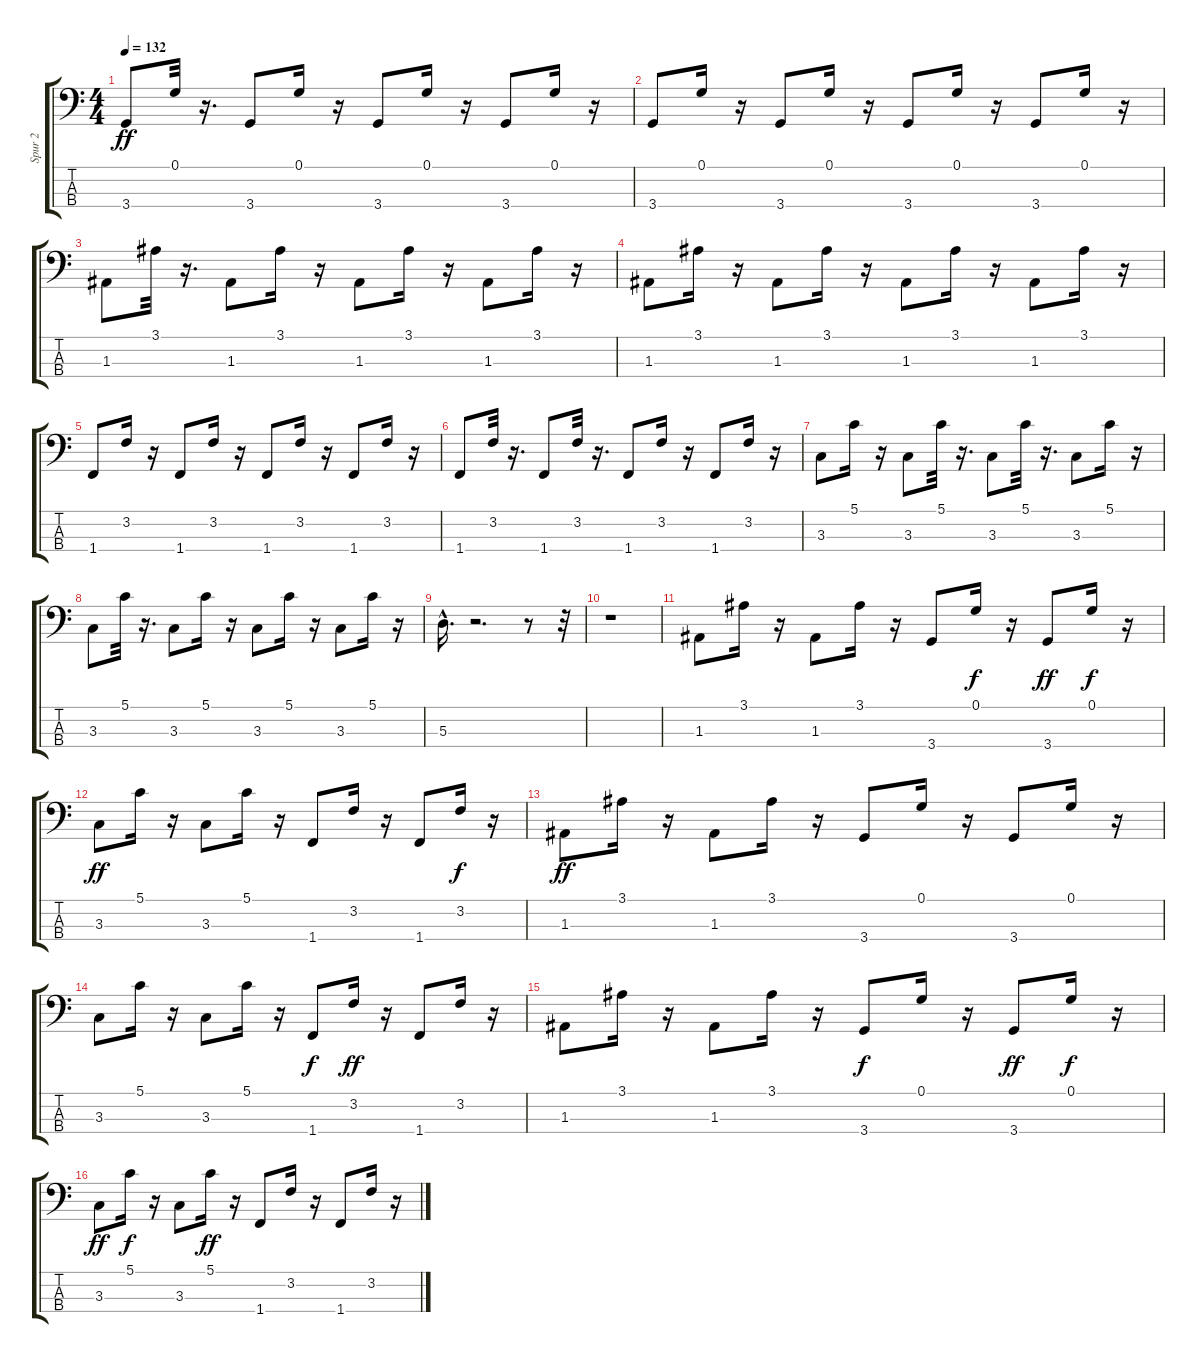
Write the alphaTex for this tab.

\track ("Spur 2" "Spur 2") {instrument synthbass2}
\staff {score tabs}
\tuning (G2 D2 A1 E1) {hide}
\ts (4 4)
\tempo 132
\clef f4
\ks c
3.4.8{dy ff} 0.1.32 r.16{d} 3.4.8 0.1.16 r.16 3.4.8 0.1.16 r.16 3.4.8 0.1.16 r.16 |
3.4.8 0.1.16 r.16 3.4.8 0.1.16 r.16 3.4.8 0.1.16 r.16 3.4.8 0.1.16 r.16 |
1.3.8 3.1.32 r.16{d} 1.3.8 3.1.16 r.16 1.3.8 3.1.16 r.16 1.3.8 3.1.16 r.16 |
1.3.8 3.1.16 r.16 1.3.8 3.1.16 r.16 1.3.8 3.1.16 r.16 1.3.8 3.1.16 r.16 |
1.4.8 3.2.16 r.16 1.4.8 3.2.16 r.16 1.4.8 3.2.16 r.16 1.4.8 3.2.16 r.16 |
1.4.8 3.2.32 r.16{d} 1.4.8 3.2.32 r.16{d} 1.4.8 3.2.16 r.16 1.4.8 3.2.16 r.16 |
3.3.8 5.1.16 r.16 3.3.8 5.1.32 r.16{d} 3.3.8 5.1.32 r.16{d} 3.3.8 5.1.16 r.16 |
3.3.8 5.1.32 r.16{d} 3.3.8 5.1.16 r.16 3.3.8 5.1.16 r.16 3.3.8 5.1.16 r.16 |
5.3{hac}.16{d} r.2{d} r.8 r.32 |
r.1 |
1.3.8 3.1.16 r.16 1.3.8 3.1.16 r.16 3.4.8 0.1.16{dy f} r.16 3.4.8{dy ff} 0.1.16{dy f} r.16 |
3.3.8{dy ff} 5.1.16 r.16 3.3.8 5.1.16 r.16 1.4.8 3.2.16 r.16 1.4.8 3.2.16{dy f} r.16 |
1.3.8{dy ff} 3.1.16 r.16 1.3.8 3.1.16 r.16 3.4.8 0.1.16 r.16 3.4.8 0.1.16 r.16 |
3.3.8 5.1.16 r.16 3.3.8 5.1.16 r.16 1.4.8{dy f} 3.2.16{dy ff} r.16 1.4.8 3.2.16 r.16 |
1.3.8 3.1.16 r.16 1.3.8 3.1.16 r.16 3.4.8{dy f} 0.1.16 r.16 3.4.8{dy ff} 0.1.16{dy f} r.16 |
3.3.8{dy ff} 5.1.16{dy f} r.16 3.3.8 5.1.16{dy ff} r.16 1.4.8 3.2.16 r.16 1.4.8 3.2.16 r.16
